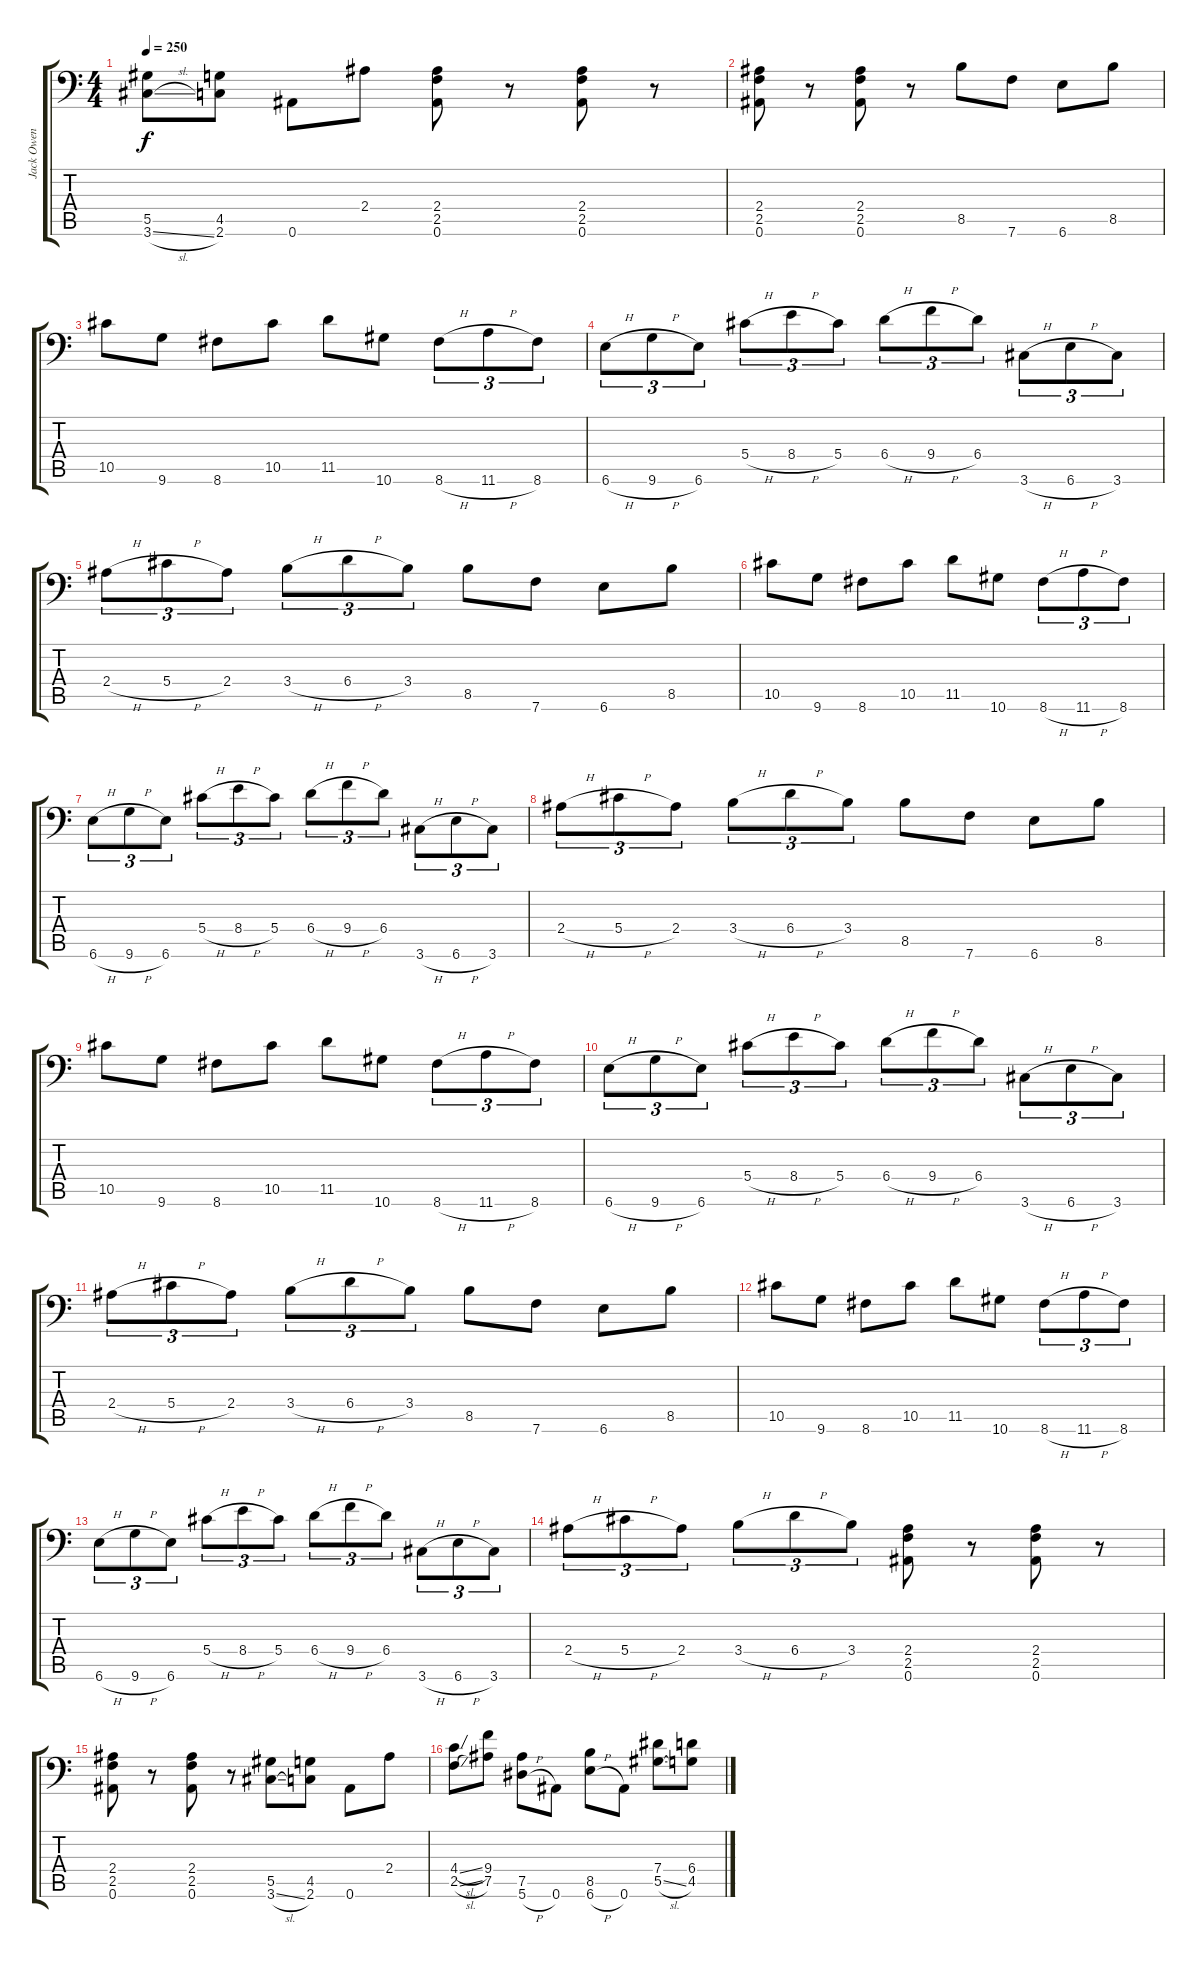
\track ("Jack Owen" "Jack Owen") {instrument distortionguitar}
\staff {score tabs}
\tuning (Bb3 F3 Db3 Ab2 Eb2 Bb1) {hide}
\ts (4 4)
\tempo 250
\clef f4
\ks c
(5.5 3.6{sl}).8{dy f} (4.5 2.6).8 0.6.8 2.4.8 (2.4 2.5 0.6).8 r.8 (2.4 2.5 0.6).8 r.8 |
(2.4 2.5 0.6).8 r.8 (2.4 2.5 0.6).8 r.8 8.5.8 7.6.8 6.6.8 8.5.8 |
10.5.8 9.6.8 8.6.8 10.5.8 11.5.8 10.6.8 8.6{h}.8{tu (3 2)} 11.6{h}.8{tu (3 2)} 8.6.8{tu (3 2)} |
6.6{h}.8{tu (3 2)} 9.6{h}.8{tu (3 2)} 6.6.8{tu (3 2)} 5.4{h}.8{tu (3 2)} 8.4{h}.8{tu (3 2)} 5.4.8{tu (3 2)} 6.4{h}.8{tu (3 2)} 9.4{h}.8{tu (3 2)} 6.4.8{tu (3 2)} 3.6{h}.8{tu (3 2)} 6.6{h}.8{tu (3 2)} 3.6.8{tu (3 2)} |
2.4{h}.8{tu (3 2)} 5.4{h}.8{tu (3 2)} 2.4.8{tu (3 2)} 3.4{h}.8{tu (3 2)} 6.4{h}.8{tu (3 2)} 3.4.8{tu (3 2)} 8.5.8 7.6.8 6.6.8 8.5.8 |
10.5.8 9.6.8 8.6.8 10.5.8 11.5.8 10.6.8 8.6{h}.8{tu (3 2)} 11.6{h}.8{tu (3 2)} 8.6.8{tu (3 2)} |
6.6{h}.8{tu (3 2)} 9.6{h}.8{tu (3 2)} 6.6.8{tu (3 2)} 5.4{h}.8{tu (3 2)} 8.4{h}.8{tu (3 2)} 5.4.8{tu (3 2)} 6.4{h}.8{tu (3 2)} 9.4{h}.8{tu (3 2)} 6.4.8{tu (3 2)} 3.6{h}.8{tu (3 2)} 6.6{h}.8{tu (3 2)} 3.6.8{tu (3 2)} |
2.4{h}.8{tu (3 2)} 5.4{h}.8{tu (3 2)} 2.4.8{tu (3 2)} 3.4{h}.8{tu (3 2)} 6.4{h}.8{tu (3 2)} 3.4.8{tu (3 2)} 8.5.8 7.6.8 6.6.8 8.5.8 |
10.5.8 9.6.8 8.6.8 10.5.8 11.5.8 10.6.8 8.6{h}.8{tu (3 2)} 11.6{h}.8{tu (3 2)} 8.6.8{tu (3 2)} |
6.6{h}.8{tu (3 2)} 9.6{h}.8{tu (3 2)} 6.6.8{tu (3 2)} 5.4{h}.8{tu (3 2)} 8.4{h}.8{tu (3 2)} 5.4.8{tu (3 2)} 6.4{h}.8{tu (3 2)} 9.4{h}.8{tu (3 2)} 6.4.8{tu (3 2)} 3.6{h}.8{tu (3 2)} 6.6{h}.8{tu (3 2)} 3.6.8{tu (3 2)} |
2.4{h}.8{tu (3 2)} 5.4{h}.8{tu (3 2)} 2.4.8{tu (3 2)} 3.4{h}.8{tu (3 2)} 6.4{h}.8{tu (3 2)} 3.4.8{tu (3 2)} 8.5.8 7.6.8 6.6.8 8.5.8 |
10.5.8 9.6.8 8.6.8 10.5.8 11.5.8 10.6.8 8.6{h}.8{tu (3 2)} 11.6{h}.8{tu (3 2)} 8.6.8{tu (3 2)} |
6.6{h}.8{tu (3 2)} 9.6{h}.8{tu (3 2)} 6.6.8{tu (3 2)} 5.4{h}.8{tu (3 2)} 8.4{h}.8{tu (3 2)} 5.4.8{tu (3 2)} 6.4{h}.8{tu (3 2)} 9.4{h}.8{tu (3 2)} 6.4.8{tu (3 2)} 3.6{h}.8{tu (3 2)} 6.6{h}.8{tu (3 2)} 3.6.8{tu (3 2)} |
2.4{h}.8{tu (3 2)} 5.4{h}.8{tu (3 2)} 2.4.8{tu (3 2)} 3.4{h}.8{tu (3 2)} 6.4{h}.8{tu (3 2)} 3.4.8{tu (3 2)} (2.4 2.5 0.6).8 r.8 (2.4 2.5 0.6).8 r.8 |
(2.4 2.5 0.6).8 r.8 (2.4 2.5 0.6).8 r.8 (5.5 3.6{sl}).8 (4.5 2.6).8 0.6.8 2.4.8 |
(4.4{sl} 2.5{sl}).8 (9.4 7.5).8 (7.5 5.6{h}).8 0.6.8 (8.5 6.6{h}).8 0.6.8 (7.4 5.5{sl}).8 (6.4 4.5).8
